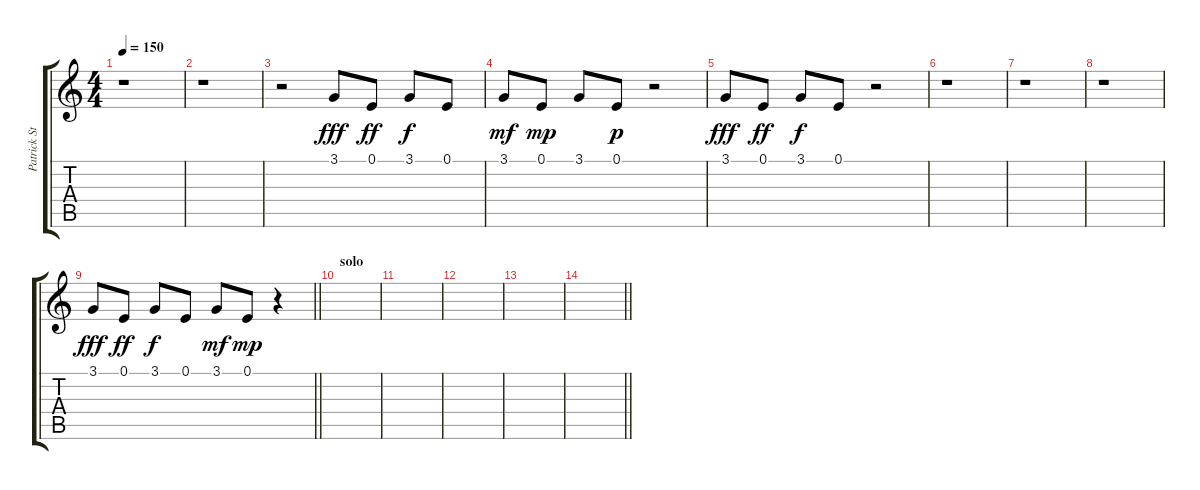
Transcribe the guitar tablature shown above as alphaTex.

\track ("Patrick Stump (vocals)" "Patrick St") {instrument clarinet}
\staff {score tabs}
\tuning (E4 B3 G3 D3 A2 E2) {hide}
\ts (4 4)
\tempo 150
\clef g2
\ks c
r.1{dy mp} |
r.1 |
r.2 3.1.8{dy fff} 0.1.8{dy ff} 3.1.8{dy f} 0.1.8 |
3.1.8{dy mf} 0.1.8{dy mp} 3.1.8 0.1.8{dy p} r.2 |
3.1.8{dy fff} 0.1.8{dy ff} 3.1.8{dy f} 0.1.8 r.2 |
r.1 |
r.1 |
r.1 |
\barLineRight lightlight
3.1.8{dy fff} 0.1.8{dy ff} 3.1.8{dy f} 0.1.8 3.1.8{dy mf} 0.1.8{dy mp} r.4 |
\section ("" "solo")
|
|
|
|
\barLineRight lightlight
